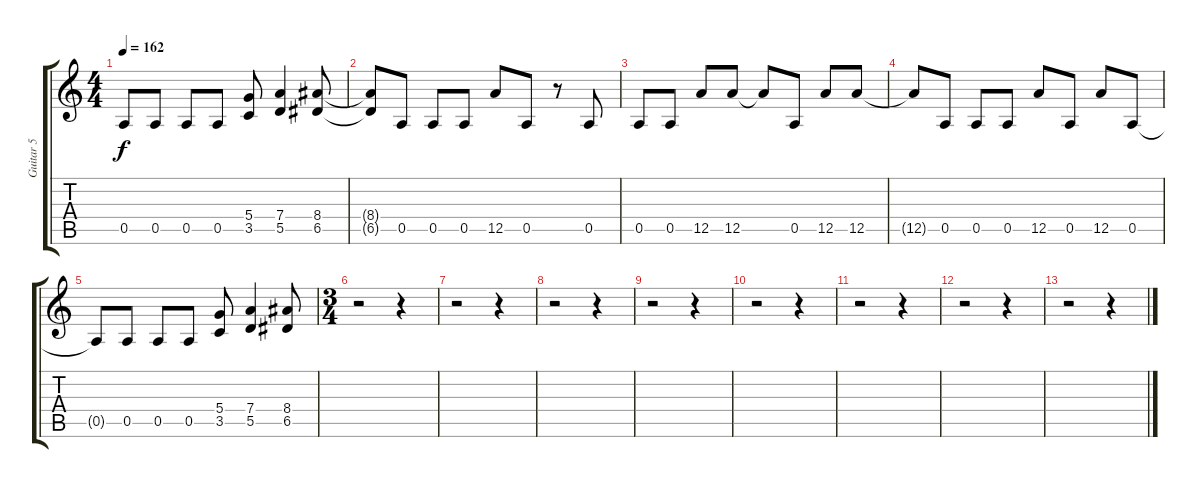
\track ("Guitar 5" "Guitar 5") {instrument distortionguitar}
\staff {score tabs}
\tuning (E4 B3 G3 D3 A2 E2) {hide}
\ts (4 4)
\tempo 162
\clef g2
\ks c
0.5{t}.8{dy f} 0.5.8 0.5.8 0.5.8 (5.4 3.5).8 (7.4 5.5).4 (8.4 6.5).8 |
(8.4{t} 6.5{t}).8 0.5.8 0.5.8 0.5.8 12.5.8 0.5.8 r.8 0.5.8 |
0.5.8 0.5.8 12.5.8 12.5.8 12.5{t}.8 0.5.8 12.5.8 12.5.8 |
12.5{t}.8 0.5.8 0.5.8 0.5.8 12.5.8 0.5.8 12.5.8 0.5.8 |
0.5{t}.8 0.5.8 0.5.8 0.5.8 (5.4 3.5).8 (7.4 5.5).4 (8.4 6.5).8 |
\ts (3 4)
r.2 r.4 |
r.2 r.4 |
r.2 r.4 |
r.2 r.4 |
r.2 r.4 |
r.2 r.4 |
r.2 r.4 |
r.2 r.4
